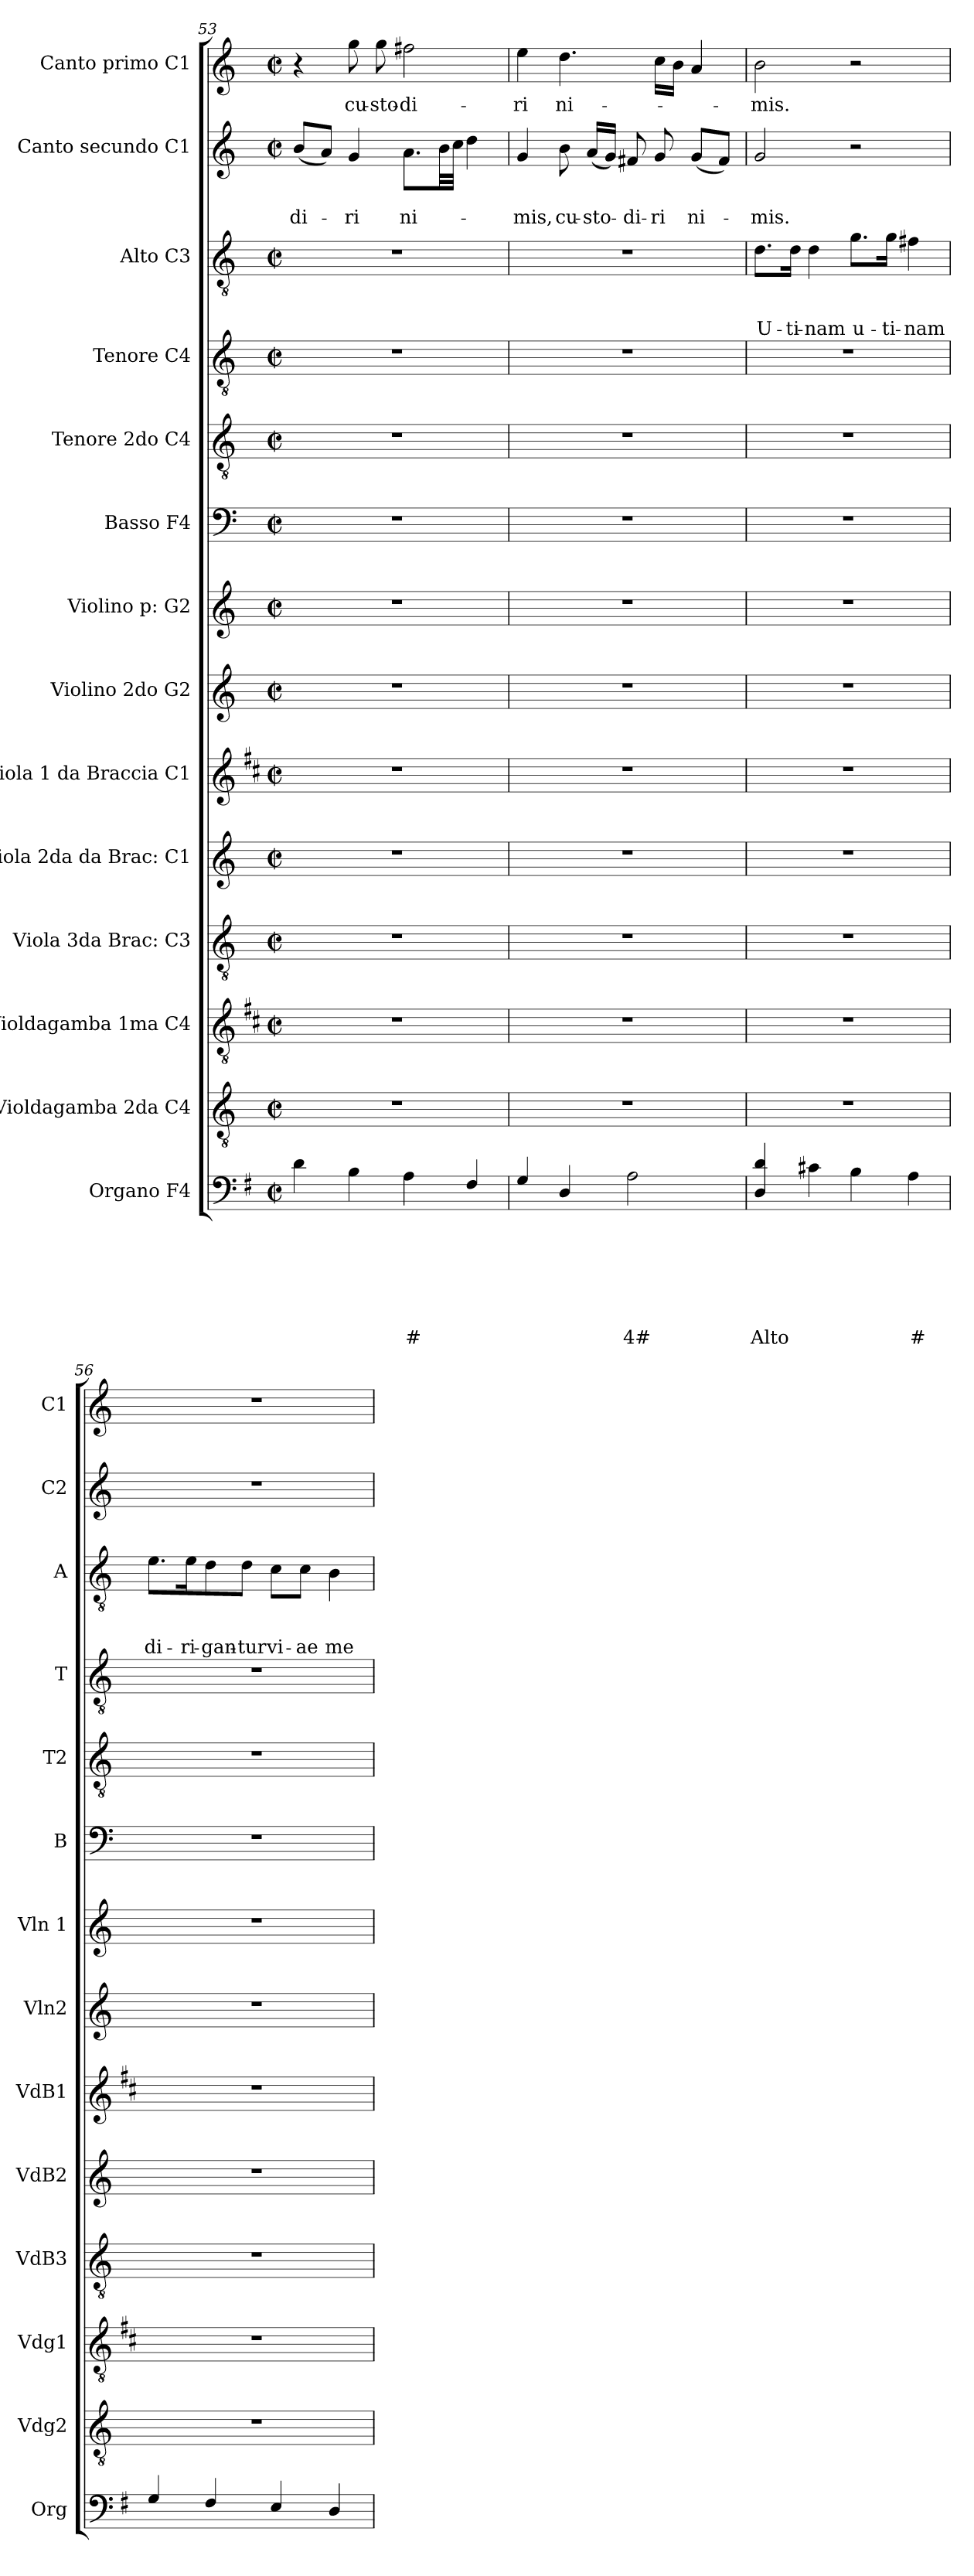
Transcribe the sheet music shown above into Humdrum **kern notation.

**kern	**text	**text	**text	**text	**text	**text	**text	**kern	**kern	**kern	**kern	**kern	**kern	**kern	**kern	**kern	**kern	**kern	**text	**text	**text	**kern	**text	**text	**kern	**text
*part14	*part14	*part14	*part14	*part14	*part14	*part14	*part14	*part13	*part12	*part11	*part10	*part9	*part8	*part7	*part6	*part5	*part4	*part3	*part3	*part3	*part3	*part2	*part2	*part2	*part1	*part1
*staff14	*staff14	*staff14	*staff14	*staff14	*staff14	*staff14	*staff14	*staff13	*staff12	*staff11	*staff10	*staff9	*staff8	*staff7	*staff6	*staff5	*staff4	*staff3	*staff3	*staff3	*staff3	*staff2	*staff2	*staff2	*staff1	*staff1
*I"Organo F4	*	*	*	*	*	*	*	*I"Violdagamba 2da C4	*I"Violdagamba 1ma C4	*I"Viola 3da Brac: C3	*I"Viola 2da da Brac: C1	*I"Viola 1 da Braccia C1	*I"Violino 2do G2	*I"Violino p: G2	*I"Basso F4	*I"Tenore 2do C4	*I"Tenore C4	*I"Alto C3	*	*	*	*I"Canto secundo C1	*	*	*I"Canto primo C1	*
*I'Org	*	*	*	*	*	*	*	*I'Vdg2	*I'Vdg1	*I'VdB3	*I'VdB2	*I'VdB1	*I'Vln2	*I'Vln 1	*I'B	*I'T2	*I'T	*I'A	*	*	*	*I'C2	*	*	*I'C1	*
*clefF4	*	*	*	*	*	*	*	*clefGv2	*clefGv2	*clefGv2	*clefG2	*clefG2	*clefG2	*clefG2	*clefF4	*clefGv2	*clefGv2	*clefGv2	*	*	*	*clefG2	*	*	*clefG2	*
*ITrd4c7	*	*	*	*	*	*	*	*	*ITrd1c2	*	*	*ITrd1c2	*	*	*ITrd8c14	*	*	*	*	*	*	*	*	*	*	*
*k[]	*	*	*	*	*	*	*	*k[]	*k[]	*k[]	*k[]	*k[]	*k[]	*k[]	*k[]	*k[]	*k[]	*k[]	*	*	*	*k[]	*	*	*k[]	*
*C:	*	*	*	*	*	*	*	*C:	*C:	*C:	*C:	*C:	*C:	*C:	*C:	*C:	*C:	*C:	*	*	*	*C:	*	*	*C:	*
*M2/2	*	*	*	*	*	*	*	*M2/2	*M2/2	*M2/2	*M2/2	*M2/2	*M2/2	*M2/2	*M2/2	*M2/2	*M2/2	*M2/2	*	*	*	*M2/2	*	*	*M2/2	*
*met(c|)	*	*	*	*	*	*	*	*met(c|)	*met(c|)	*met(c|)	*met(c|)	*met(c|)	*met(c|)	*met(c|)	*met(c|)	*met(c|)	*met(c|)	*met(c|)	*	*	*	*met(c|)	*	*	*met(c|)	*
=53	=53	=53	=53	=53	=53	=53	=53	=53	=53	=53	=53	=53	=53	=53	=53	=53	=53	=53	=53	=53	=53	=53	=53	=53	=53	=53
!	!	!	!	!	!	!	!	!	!	!	!	!	!	!	!	!	!	!	!	!	!	!	!	!LO:LY:b	!	!
4G\	.	.	.	.	.	.	.	1r	1r	1r	1r	1r	1r	1r	1r	1r	1r	1r	.	.	.	(<8b/L	.	-di-	4r	.
.	.	.	.	.	.	.	.	.	.	.	.	.	.	.	.	.	.	.	.	.	.	8a/J)	.	.	.	.
!	!	!	!	!	!	!	!	!	!	!	!	!	!	!	!	!	!	!	!	!	!	!	!	!LO:LY:b	!	!LO:LY:b
4E\	.	.	.	.	.	.	.	.	.	.	.	.	.	.	.	.	.	.	.	.	.	4g/	.	-ri	8gg\	cu-
!	!	!	!	!	!	!	!	!	!	!	!	!	!	!	!	!	!	!	!	!	!	!	!	!	!	!LO:LY:b
.	.	.	.	.	.	.	.	.	.	.	.	.	.	.	.	.	.	.	.	.	.	.	.	.	8gg\	-sto-
!	!	!	!	!	!	!	!LO:LY:b	!	!	!	!	!	!	!	!	!	!	!	!	!	!	!	!	!LO:LY:b	!	!LO:LY:b
4D\	.	.	.	.	.	.	#	.	.	.	.	.	.	.	.	.	.	.	.	.	.	8.a\L	.	ni-	2ff#X\	-di-
.	.	.	.	.	.	.	.	.	.	.	.	.	.	.	.	.	.	.	.	.	.	32b\LL	.	.	.	.
.	.	.	.	.	.	.	.	.	.	.	.	.	.	.	.	.	.	.	.	.	.	32cc\JJJ	.	.	.	.
4BB/	.	.	.	.	.	.	.	.	.	.	.	.	.	.	.	.	.	.	.	.	.	4dd\	.	.	.	.
!!LO:LB:g=z
=54	=54	=54	=54	=54	=54	=54	=54	=54	=54	=54	=54	=54	=54	=54	=54	=54	=54	=54	=54	=54	=54	=54	=54	=54	=54	=54
!	!	!	!	!	!	!	!	!	!	!	!	!	!	!	!	!	!	!	!	!	!	!	!	!LO:LY:b	!	!LO:LY:b
4C/	.	.	.	.	.	.	.	1r	1r	1r	1r	1r	1r	1r	1r	1r	1r	1r	.	.	.	4g/	.	-mis,	4ee\	-ri
!	!	!	!	!	!	!	!	!	!	!	!	!	!	!	!	!	!	!	!	!	!	!	!	!LO:LY:b	!	!LO:LY:b
4GG/	.	.	.	.	.	.	.	.	.	.	.	.	.	.	.	.	.	.	.	.	.	8b\	.	cu-	4.dd\	ni-
!	!	!	!	!	!	!	!	!	!	!	!	!	!	!	!	!	!	!	!	!	!	!	!	!LO:LY:b	!	!
.	.	.	.	.	.	.	.	.	.	.	.	.	.	.	.	.	.	.	.	.	.	(<16a/LL	.	-sto-	.	.
.	.	.	.	.	.	.	.	.	.	.	.	.	.	.	.	.	.	.	.	.	.	16g/JJ)	.	.	.	.
!	!	!	!	!	!	!	!LO:LY:b	!	!	!	!	!	!	!	!	!	!	!	!	!	!	!	!	!LO:LY:b	!	!
2D\	.	.	.	.	.	.	4#	.	.	.	.	.	.	.	.	.	.	.	.	.	.	8f#X/	.	-di-	.	.
!	!	!	!	!	!	!	!	!	!	!	!	!	!	!	!	!	!	!	!	!	!	!	!	!LO:LY:b	!	!
.	.	.	.	.	.	.	.	.	.	.	.	.	.	.	.	.	.	.	.	.	.	8g/	.	-ri	16cc\LL	.
.	.	.	.	.	.	.	.	.	.	.	.	.	.	.	.	.	.	.	.	.	.	.	.	.	16b\JJ	.
!	!	!	!	!	!	!	!	!	!	!	!	!	!	!	!	!	!	!	!	!	!	!	!	!LO:LY:b	!	!
.	.	.	.	.	.	.	.	.	.	.	.	.	.	.	.	.	.	.	.	.	.	(<8g/L	.	ni-	4a/	.
.	.	.	.	.	.	.	.	.	.	.	.	.	.	.	.	.	.	.	.	.	.	8f#/J)	.	.	.	.
=55	=55	=55	=55	=55	=55	=55	=55	=55	=55	=55	=55	=55	=55	=55	=55	=55	=55	=55	=55	=55	=55	=55	=55	=55	=55	=55
!	!	!	!	!	!	!	!LO:LY:b	!	!	!	!	!	!	!	!	!	!	!	!	!	!LO:LY:b	!	!	!LO:LY:b	!	!LO:LY:b
4GG/ 4G/	.	.	.	.	.	.	Alto	1r	1r	1r	1r	1r	1r	1r	1r	1r	1r	8.d\L	.	.	U-	2g/	.	-mis.	2b\	-mis.
!	!	!	!	!	!	!	!	!	!	!	!	!	!	!	!	!	!	!	!	!	!LO:LY:b	!	!	!	!	!
.	.	.	.	.	.	.	.	.	.	.	.	.	.	.	.	.	.	16d\Jk	.	.	-ti-	.	.	.	.	.
!	!	!	!	!	!	!	!	!	!	!	!	!	!	!	!	!	!	!	!	!	!LO:LY:b	!	!	!	!	!
4F#X\	.	.	.	.	.	.	.	.	.	.	.	.	.	.	.	.	.	4d\	.	.	-nam	.	.	.	.	.
!	!	!	!	!	!	!	!	!	!	!	!	!	!	!	!	!	!	!	!	!	!LO:LY:b	!	!	!	!	!
4E\	.	.	.	.	.	.	.	.	.	.	.	.	.	.	.	.	.	8.g\L	.	.	u-	2r	.	.	2r	.
!	!	!	!	!	!	!	!	!	!	!	!	!	!	!	!	!	!	!	!	!	!LO:LY:b	!	!	!	!	!
.	.	.	.	.	.	.	.	.	.	.	.	.	.	.	.	.	.	16g\Jk	.	.	-ti-	.	.	.	.	.
!	!	!	!	!	!	!	!LO:LY:b	!	!	!	!	!	!	!	!	!	!	!	!	!	!LO:LY:b	!	!	!	!	!
4D\	.	.	.	.	.	.	#	.	.	.	.	.	.	.	.	.	.	4f#X\	.	.	-nam	.	.	.	.	.
=56	=56	=56	=56	=56	=56	=56	=56	=56	=56	=56	=56	=56	=56	=56	=56	=56	=56	=56	=56	=56	=56	=56	=56	=56	=56	=56
!	!	!	!	!	!	!	!	!	!	!	!	!	!	!	!	!	!	!	!	!	!LO:LY:b	!	!	!	!	!
4C/	.	.	.	.	.	.	.	1r	1r	1r	1r	1r	1r	1r	1r	1r	1r	8.e\L	.	.	di-	1r	.	.	1r	.
!	!	!	!	!	!	!	!	!	!	!	!	!	!	!	!	!	!	!	!	!	!LO:LY:b	!	!	!	!	!
.	.	.	.	.	.	.	.	.	.	.	.	.	.	.	.	.	.	16e\K	.	.	-ri-	.	.	.	.	.
!	!	!	!	!	!	!	!	!	!	!	!	!	!	!	!	!	!	!	!	!	!LO:LY:b	!	!	!	!	!
4BB/	.	.	.	.	.	.	.	.	.	.	.	.	.	.	.	.	.	8d\	.	.	-gan-	.	.	.	.	.
!	!	!	!	!	!	!	!	!	!	!	!	!	!	!	!	!	!	!	!	!	!LO:LY:b	!	!	!	!	!
.	.	.	.	.	.	.	.	.	.	.	.	.	.	.	.	.	.	8d\J	.	.	-tur	.	.	.	.	.
!	!	!	!	!	!	!	!	!	!	!	!	!	!	!	!	!	!	!	!	!	!LO:LY:b	!	!	!	!	!
4AA/	.	.	.	.	.	.	.	.	.	.	.	.	.	.	.	.	.	8c\L	.	.	vi-	.	.	.	.	.
!	!	!	!	!	!	!	!	!	!	!	!	!	!	!	!	!	!	!	!	!	!LO:LY:b	!	!	!	!	!
.	.	.	.	.	.	.	.	.	.	.	.	.	.	.	.	.	.	8c\J	.	.	-ae	.	.	.	.	.
!	!	!	!	!	!	!	!	!	!	!	!	!	!	!	!	!	!	!	!	!	!LO:LY:b	!	!	!	!	!
4GG/	.	.	.	.	.	.	.	.	.	.	.	.	.	.	.	.	.	4B\	.	.	me-	.	.	.	.	.
=	=	=	=	=	=	=	=	=	=	=	=	=	=	=	=	=	=	=	=	=	=	=	=	=	=	=
*-	*-	*-	*-	*-	*-	*-	*-	*-	*-	*-	*-	*-	*-	*-	*-	*-	*-	*-	*-	*-	*-	*-	*-	*-	*-	*-
